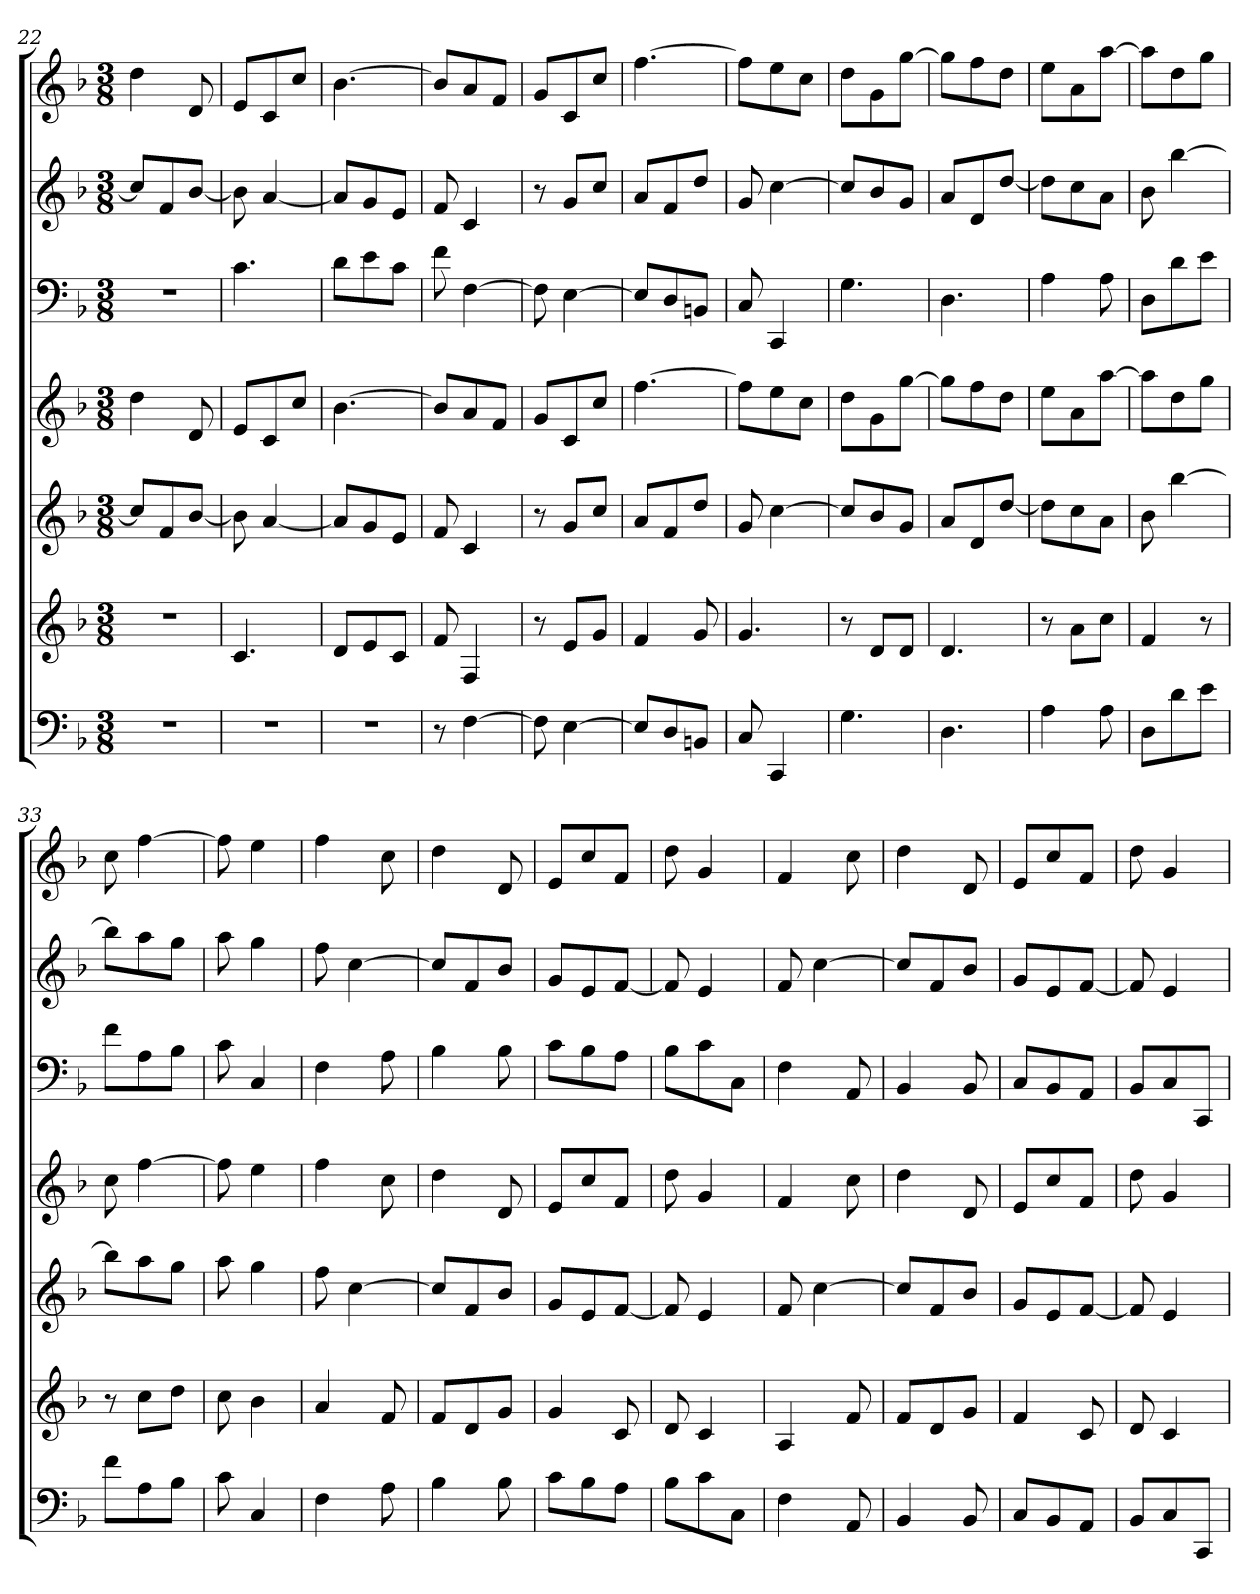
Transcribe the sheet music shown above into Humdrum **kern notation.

**kern	**kern	**kern	**kern	**kern	**kern	**kern
*part7	*part6	*part5	*part4	*part3	*part2	*part1
*staff7	*staff6	*staff5	*staff4	*staff3	*staff2	*staff1
*k[b-]	*k[b-]	*k[b-]	*k[b-]	*k[b-]	*k[b-]	*k[b-]
*F:	*F:	*F:	*F:	*F:	*F:	*F:
*M3/8	*M3/8	*M3/8	*M3/8	*M3/8	*M3/8	*M3/8
=22	=22	=22	=22	=22	=22	=22
4.r	4.r	8ccL]	4dd	4.r	8ccL]	4dd
.	.	8f	.	.	8f	.
.	.	[8b-J	8d	.	[8b-J	8d
=23	=23	=23	=23	=23	=23	=23
4.r	4.c	8b-]	8eL	4.c	8b-]	8eL
.	.	[4a	8c	.	[4a	8c
.	.	.	8ccJ	.	.	8ccJ
=24	=24	=24	=24	=24	=24	=24
4.r	8dL	8aL]	[4.b-	8dL	8aL]	[4.b-
.	8e	8g	.	8e	8g	.
.	8cJ	8eJ	.	8cJ	8eJ	.
=25	=25	=25	=25	=25	=25	=25
8r	8f	8f	8b-L]	8f	8f	8b-L]
[4F	4F	4c	8a	[4F	4c	8a
.	.	.	8fJ	.	.	8fJ
=26	=26	=26	=26	=26	=26	=26
8F]	8r	8r	8gL	8F]	8r	8gL
[4E	8eL	8gL	8c	[4E	8gL	8c
.	8gJ	8ccJ	8ccJ	.	8ccJ	8ccJ
=27	=27	=27	=27	=27	=27	=27
8EL]	4f	8aL	[4.ff	8EL]	8aL	[4.ff
8D	.	8f	.	8D	8f	.
8BBnJ	8g	8ddJ	.	8BBnJ	8ddJ	.
=28	=28	=28	=28	=28	=28	=28
8C	4.g	8g	8ffL]	8C	8g	8ffL]
4CC	.	[4cc	8ee	4CC	[4cc	8ee
.	.	.	8ccJ	.	.	8ccJ
=29	=29	=29	=29	=29	=29	=29
4.G	8r	8ccL]	8ddL	4.G	8ccL]	8ddL
.	8dL	8b-	8g	.	8b-	8g
.	8dJ	8gJ	[8ggJ	.	8gJ	[8ggJ
=30	=30	=30	=30	=30	=30	=30
4.D	4.d	8aL	8ggL]	4.D	8aL	8ggL]
.	.	8d	8ff	.	8d	8ff
.	.	[8ddJ	8ddJ	.	[8ddJ	8ddJ
=31	=31	=31	=31	=31	=31	=31
4A	8r	8ddL]	8eeL	4A	8ddL]	8eeL
.	8aL	8cc	8a	.	8cc	8a
8A	8ccJ	8aJ	[8aaJ	8A	8aJ	[8aaJ
=32	=32	=32	=32	=32	=32	=32
8DL	4f	8b-	8aaL]	8DL	8b-	8aaL]
8d	.	[4bb-	8dd	8d	[4bb-	8dd
8eJ	8r	.	8ggJ	8eJ	.	8ggJ
=33	=33	=33	=33	=33	=33	=33
8fL	8r	8bb-L]	8cc	8fL	8bb-L]	8cc
8A	8ccL	8aa	[4ff	8A	8aa	[4ff
8B-J	8ddJ	8ggJ	.	8B-J	8ggJ	.
=34	=34	=34	=34	=34	=34	=34
8c	8cc	8aa	8ff]	8c	8aa	8ff]
4C	4b-	4gg	4ee	4C	4gg	4ee
=35	=35	=35	=35	=35	=35	=35
4F	4a	8ff	4ff	4F	8ff	4ff
.	.	[4cc	.	.	[4cc	.
8A	8f	.	8cc	8A	.	8cc
=36	=36	=36	=36	=36	=36	=36
4B-	8fL	8ccL]	4dd	4B-	8ccL]	4dd
.	8d	8f	.	.	8f	.
8B-	8gJ	8b-J	8d	8B-	8b-J	8d
=37	=37	=37	=37	=37	=37	=37
8cL	4g	8gL	8eL	8cL	8gL	8eL
8B-	.	8e	8cc	8B-	8e	8cc
8AJ	8c	[8fJ	8fJ	8AJ	[8fJ	8fJ
=38	=38	=38	=38	=38	=38	=38
8B-L	8d	8f]	8dd	8B-L	8f]	8dd
8c	4c	4e	4g	8c	4e	4g
8CJ	.	.	.	8CJ	.	.
=39	=39	=39	=39	=39	=39	=39
4F	4A	8f	4f	4F	8f	4f
.	.	[4cc	.	.	[4cc	.
8AA	8f	.	8cc	8AA	.	8cc
=40	=40	=40	=40	=40	=40	=40
4BB-	8fL	8ccL]	4dd	4BB-	8ccL]	4dd
.	8d	8f	.	.	8f	.
8BB-	8gJ	8b-J	8d	8BB-	8b-J	8d
=41	=41	=41	=41	=41	=41	=41
8CL	4f	8gL	8eL	8CL	8gL	8eL
8BB-	.	8e	8cc	8BB-	8e	8cc
8AAJ	8c	[8fJ	8fJ	8AAJ	[8fJ	8fJ
=42	=42	=42	=42	=42	=42	=42
8BB-L	8d	8f]	8dd	8BB-L	8f]	8dd
8C	4c	4e	4g	8C	4e	4g
8CCJ	.	.	.	8CCJ	.	.
=	=	=	=	=	=	=
*-	*-	*-	*-	*-	*-	*-
